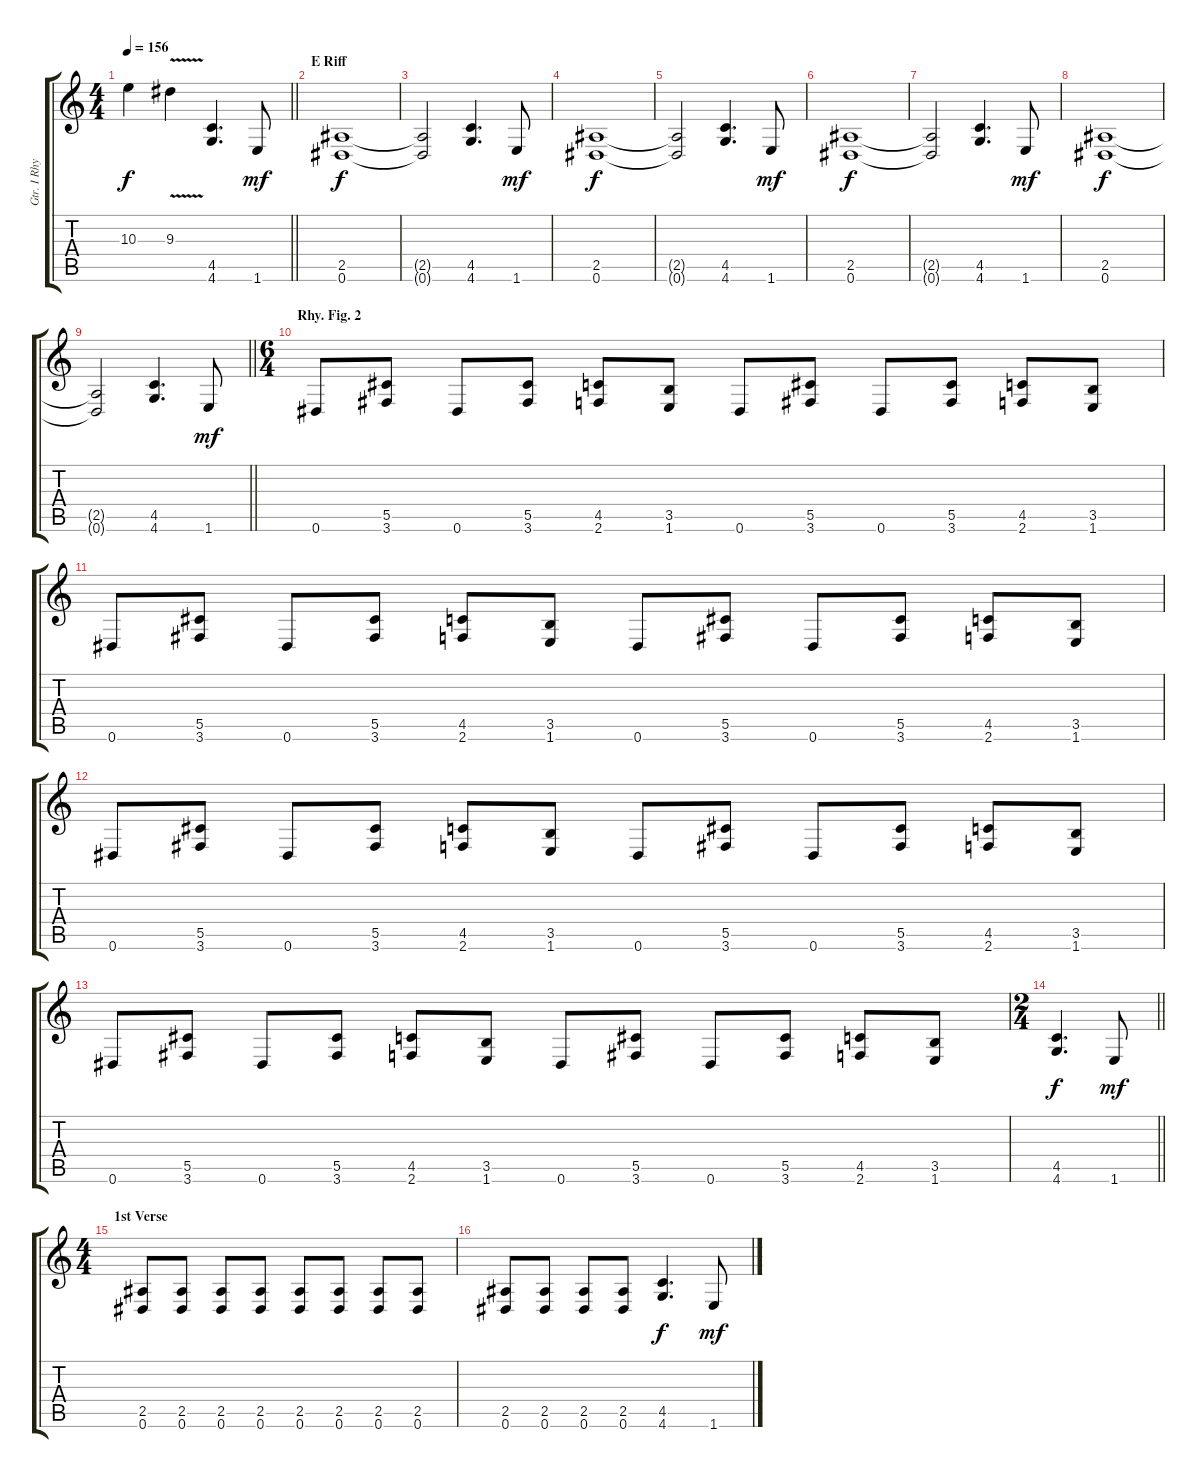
\track ("Gtr. I Rhytm" "Gtr. I Rhy") {instrument overdrivenguitar}
\staff {score tabs}
\tuning (Eb4 Bb3 Gb3 Db3 Ab2 Eb2) {hide}
\ts (4 4)
\tempo 156
\clef g2
\barLineRight lightlight
\ks c
10.3.4{dy f} 9.3{v}.4 (4.5 4.6).4{d} 1.6.8{dy mf} |
\section ("" "E Riff")
(2.5 0.6).1{dy f} |
(2.5{t} 0.6{t}).2 (4.5 4.6).4{d} 1.6.8{dy mf} |
(2.5 0.6).1{dy f} |
(2.5{t} 0.6{t}).2 (4.5 4.6).4{d} 1.6.8{dy mf} |
(2.5 0.6).1{dy f} |
(2.5{t} 0.6{t}).2 (4.5 4.6).4{d} 1.6.8{dy mf} |
(2.5 0.6).1{dy f} |
\barLineRight lightlight
(2.5{t} 0.6{t}).2 (4.5 4.6).4{d} 1.6.8{dy mf} |
\ts (6 4)
\section ("" "Rhy. Fig. 2")
0.6.8 (5.5 3.6).8 0.6.8 (5.5 3.6).8 (4.5 2.6).8 (3.5 1.6).8 0.6.8 (5.5 3.6).8 0.6.8 (5.5 3.6).8 (4.5 2.6).8 (3.5 1.6).8 |
0.6.8 (5.5 3.6).8 0.6.8 (5.5 3.6).8 (4.5 2.6).8 (3.5 1.6).8 0.6.8 (5.5 3.6).8 0.6.8 (5.5 3.6).8 (4.5 2.6).8 (3.5 1.6).8 |
0.6.8 (5.5 3.6).8 0.6.8 (5.5 3.6).8 (4.5 2.6).8 (3.5 1.6).8 0.6.8 (5.5 3.6).8 0.6.8 (5.5 3.6).8 (4.5 2.6).8 (3.5 1.6).8 |
0.6.8 (5.5 3.6).8 0.6.8 (5.5 3.6).8 (4.5 2.6).8 (3.5 1.6).8 0.6.8 (5.5 3.6).8 0.6.8 (5.5 3.6).8 (4.5 2.6).8 (3.5 1.6).8 |
\ts (2 4)
\barLineRight lightlight
(4.5 4.6).4{d dy f} 1.6.8{dy mf} |
\ts (4 4)
\section ("" "1st Verse")
(2.5 0.6).8 (2.5 0.6).8 (2.5 0.6).8 (2.5 0.6).8 (2.5 0.6).8 (2.5 0.6).8 (2.5 0.6).8 (2.5 0.6).8 |
(2.5 0.6).8 (2.5 0.6).8 (2.5 0.6).8 (2.5 0.6).8 (4.5 4.6).4{d dy f} 1.6.8{dy mf}
